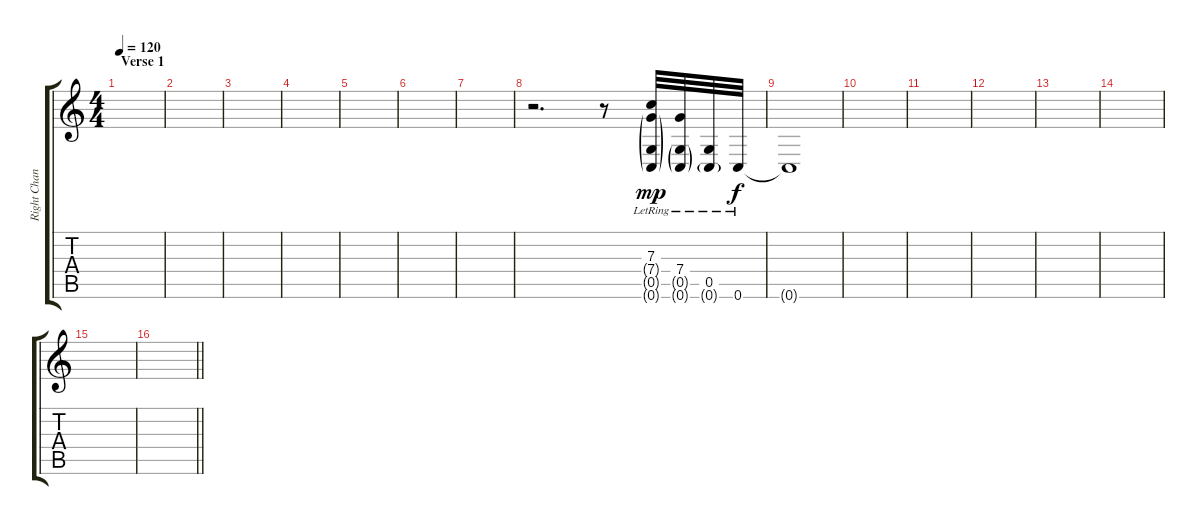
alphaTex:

\track ("Right Channel" "Right Chan") {instrument electricguitarclean}
\staff {score tabs}
\tuning (D4 A3 F3 C3 G2 C2) {hide}
\ts (4 4)
\section ("" "Verse 1")
\tempo 120
\clef g2
\ks c
|
|
|
|
|
|
|
r.2{d} r.8 (7.3{lr} 7.4{g lr} 0.5{g lr} 0.6{g lr}).32{dy mp} (7.4{lr} 0.5{g lr} 0.6{g lr}).32 (0.5{lr} 0.6{g lr}).32 0.6{lr}.32{dy f} |
0.6{t}.1 |
|
|
|
|
|
|
\barLineRight lightlight
